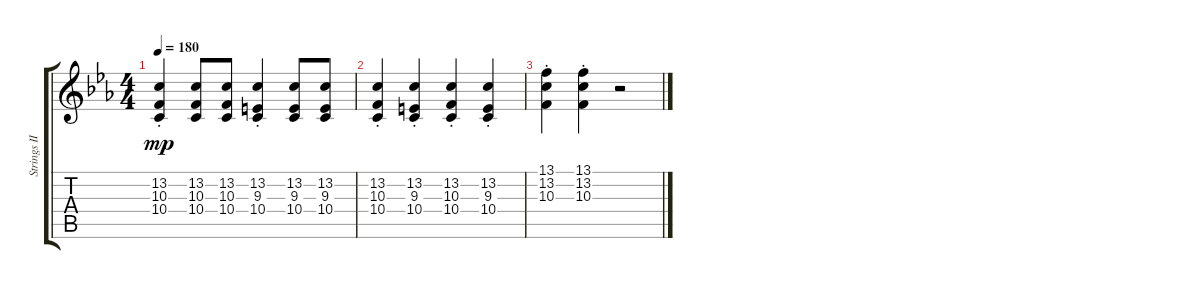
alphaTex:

\track ("Strings II" "Strings II") {instrument stringensemble2}
\staff {score tabs}
\tuning (E4 B3 G3 D3 A2 E2) {hide}
\ts (4 4)
\tempo 180
\clef g2
\ks cminor
(13.2{st} 10.3{st} 10.4{st}).4{dy mp} (13.2 10.3 10.4).8 (13.2 10.3 10.4).8 (13.2{st} 9.3{st} 10.4{st}).4 (13.2 9.3 10.4).8 (13.2 9.3 10.4).8 |
(13.2{st} 10.3{st} 10.4{st}).4 (13.2{st} 9.3{st} 10.4{st}).4 (13.2{st} 10.3{st} 10.4{st}).4 (13.2{st} 9.3{st} 10.4{st}).4 |
(13.1{st} 13.2{st} 10.3{st}).4 (13.1 13.2{st} 10.3).4 r.2
